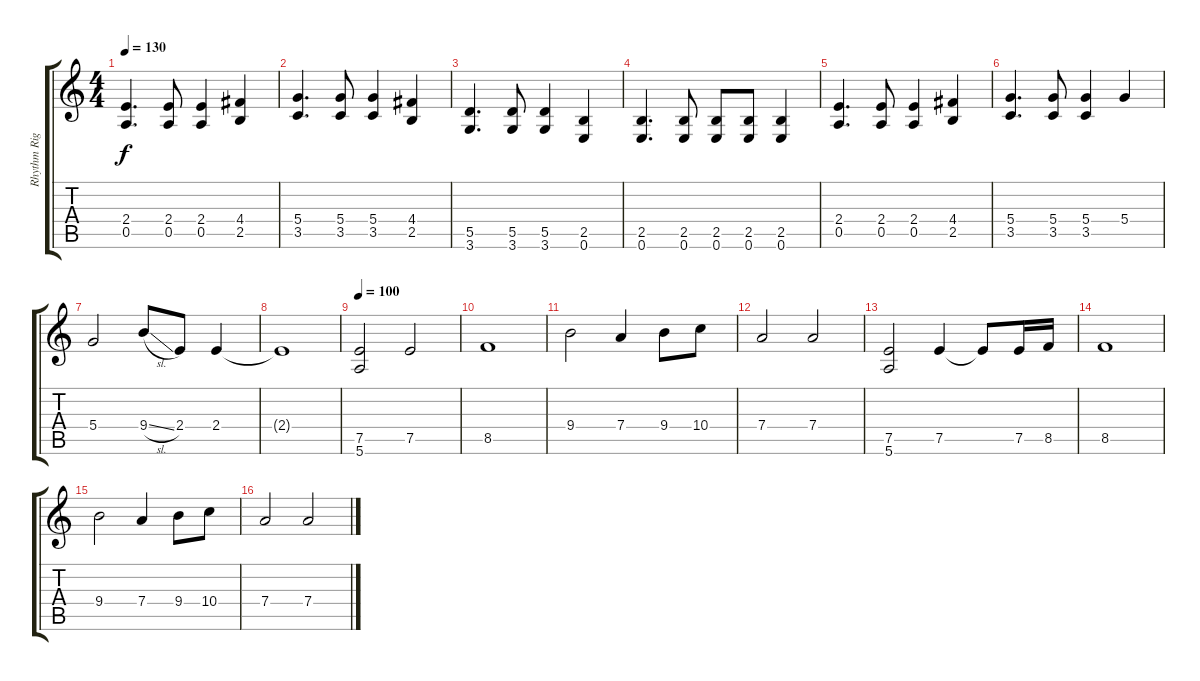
\track ("Rhythm Right" "Rhythm Rig") {instrument distortionguitar}
\staff {score tabs}
\tuning (E4 B3 G3 D3 A2 E2) {hide}
\ts (4 4)
\tempo 130
\clef g2
\ks c
(2.4 0.5).4{d dy f} (2.4 0.5).8 (2.4 0.5).4 (4.4 2.5).4 |
(5.4 3.5).4{d} (5.4 3.5).8 (5.4 3.5).4 (4.4 2.5).4 |
(5.5 3.6).4{d} (5.5 3.6).8 (5.5 3.6).4 (2.5 0.6).4 |
(2.5 0.6).4{d} (2.5 0.6).8 (2.5 0.6).8 (2.5 0.6).8 (2.5 0.6).4 |
(2.4 0.5).4{d} (2.4 0.5).8 (2.4 0.5).4 (4.4 2.5).4 |
(5.4 3.5).4{d} (5.4 3.5).8 (5.4 3.5).4 5.4.4 |
5.4.2 9.4{sl}.8 2.4.8 2.4.4 |
2.4{t}.1 |
\tempo 100
(7.5 5.6).2 7.5.2 |
8.5.1 |
9.4.2 7.4.4 9.4.8 10.4.8 |
7.4.2 7.4.2 |
(7.5 5.6).2 7.5.4 7.5{t}.8 7.5.16 8.5.16 |
8.5.1 |
9.4.2 7.4.4 9.4.8 10.4.8 |
7.4.2 7.4.2
